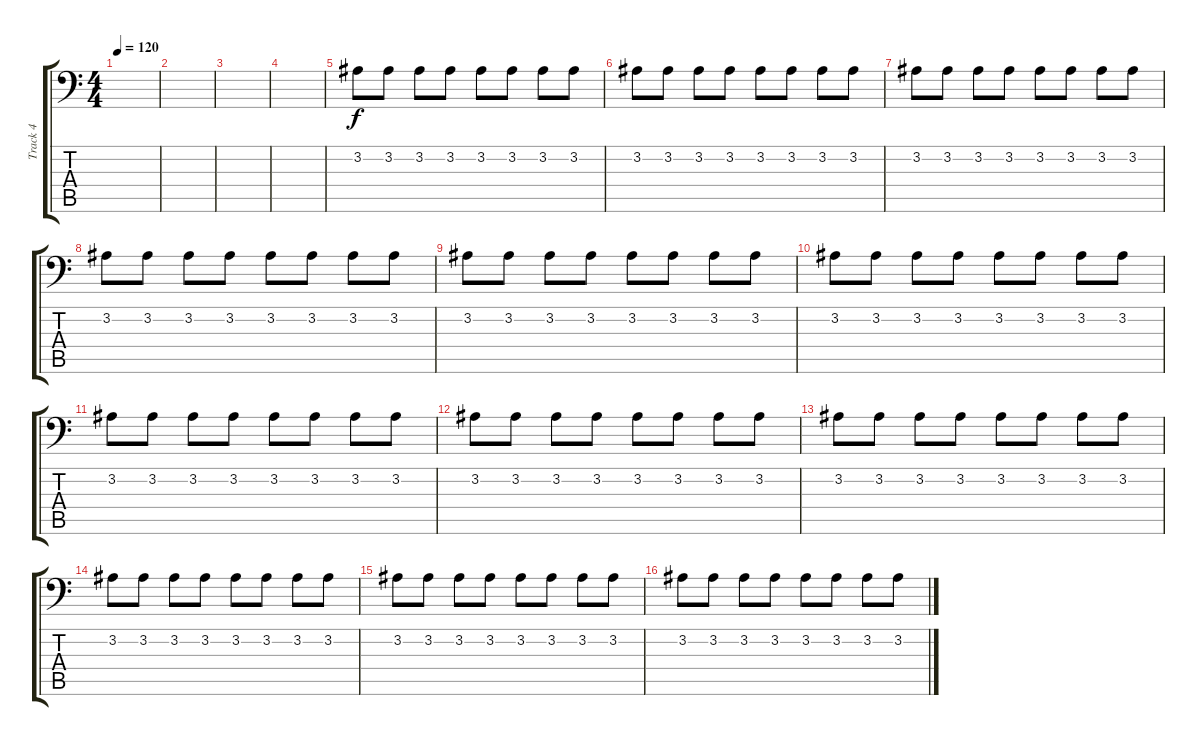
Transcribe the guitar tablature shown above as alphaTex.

\track ("Track 4" "Track 4") {instrument fx1rain}
\staff {score tabs}
\tuning (C4 G3 Eb3 Bb2 F2 Bb1) {hide}
\ts (4 4)
\tempo 120
\clef f4
\ks c
|
|
|
|
3.2.8 3.2.8 3.2.8 3.2.8 3.2.8 3.2.8 3.2.8 3.2.8 |
3.2.8 3.2.8 3.2.8 3.2.8 3.2.8 3.2.8 3.2.8 3.2.8 |
3.2.8 3.2.8 3.2.8 3.2.8 3.2.8 3.2.8 3.2.8 3.2.8 |
3.2.8 3.2.8 3.2.8 3.2.8 3.2.8 3.2.8 3.2.8 3.2.8 |
3.2.8 3.2.8 3.2.8 3.2.8 3.2.8 3.2.8 3.2.8 3.2.8 |
3.2.8 3.2.8 3.2.8 3.2.8 3.2.8 3.2.8 3.2.8 3.2.8 |
3.2.8 3.2.8 3.2.8 3.2.8 3.2.8 3.2.8 3.2.8 3.2.8 |
3.2.8 3.2.8 3.2.8 3.2.8 3.2.8 3.2.8 3.2.8 3.2.8 |
3.2.8 3.2.8 3.2.8 3.2.8 3.2.8 3.2.8 3.2.8 3.2.8 |
3.2.8 3.2.8 3.2.8 3.2.8 3.2.8 3.2.8 3.2.8 3.2.8 |
3.2.8 3.2.8 3.2.8 3.2.8 3.2.8 3.2.8 3.2.8 3.2.8 |
3.2.8 3.2.8 3.2.8 3.2.8 3.2.8 3.2.8 3.2.8 3.2.8
